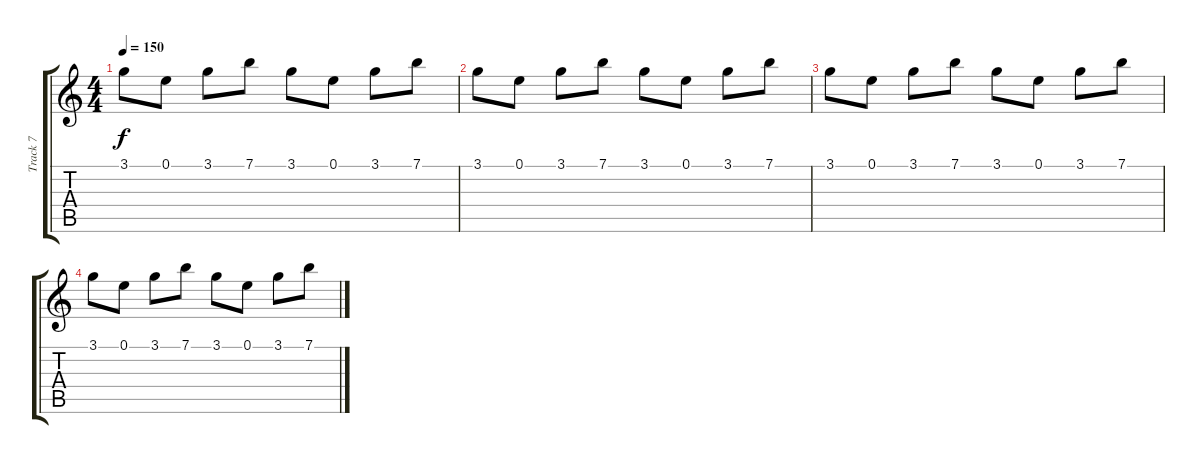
\track ("Track 7" "Track 7") {instrument acousticguitarnylon}
\staff {score tabs}
\tuning (E4 B3 G3 D3 A2 E2) {hide}
\ts (4 4)
\tempo 150
\clef g2
\ks c
3.1.8{dy f} 0.1.8 3.1.8 7.1.8 3.1.8 0.1.8 3.1.8 7.1.8 |
3.1.8 0.1.8 3.1.8 7.1.8 3.1.8 0.1.8 3.1.8 7.1.8 |
3.1.8 0.1.8 3.1.8 7.1.8 3.1.8 0.1.8 3.1.8 7.1.8 |
3.1.8 0.1.8 3.1.8 7.1.8 3.1.8 0.1.8 3.1.8 7.1.8
